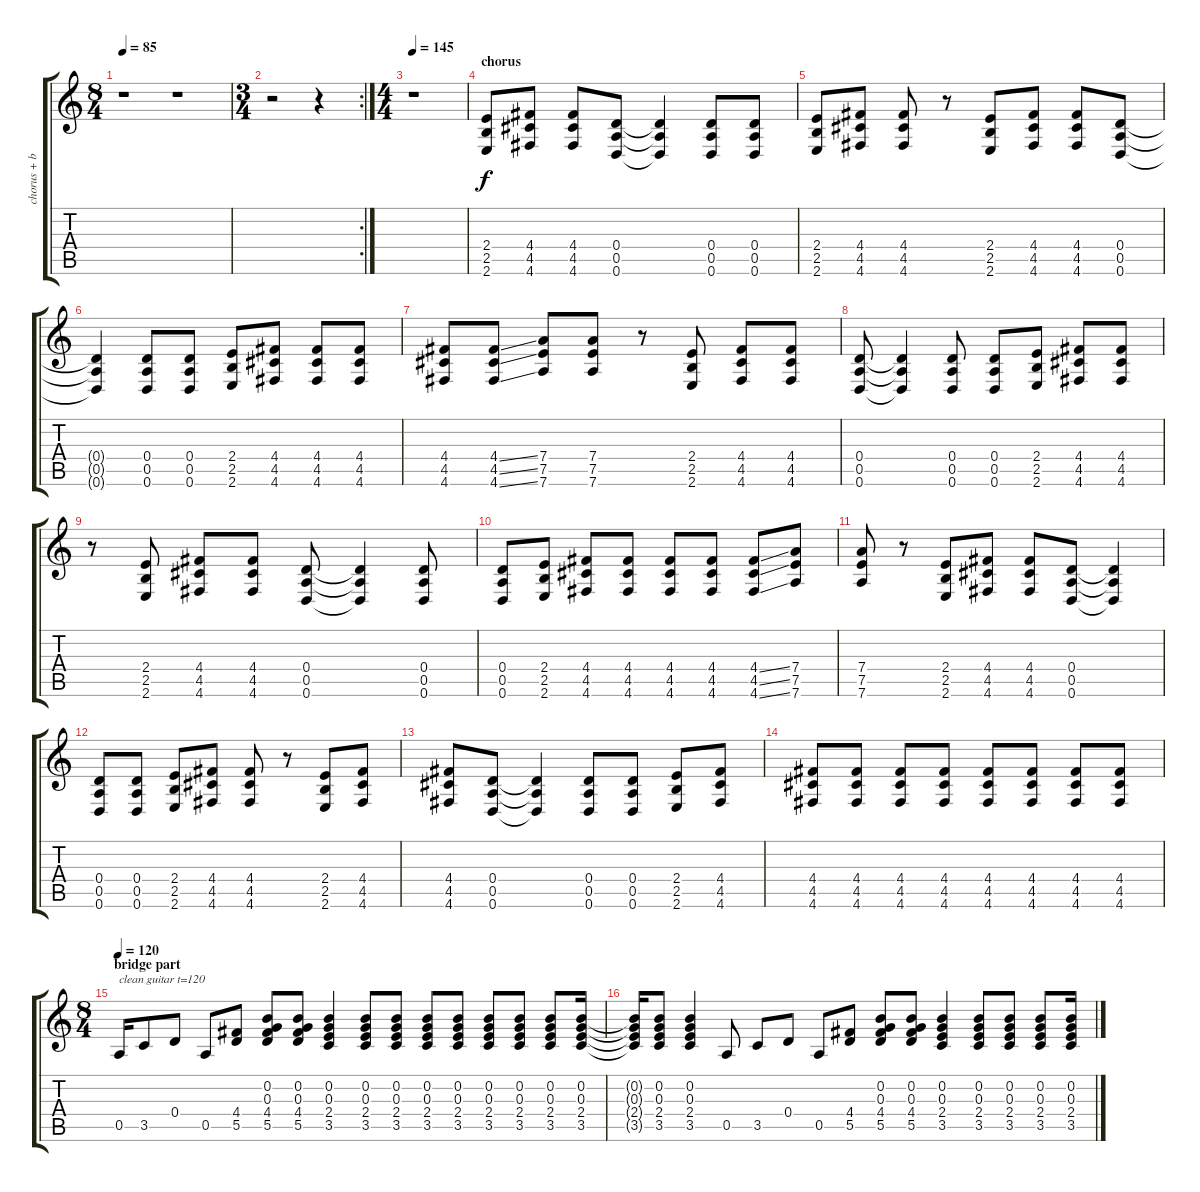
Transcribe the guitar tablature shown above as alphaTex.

\track ("chorus + bridge part" "chorus + b") {instrument overdrivenguitar}
\staff {score tabs}
\tuning (E4 B3 G3 D3 A2 D2) {hide}
\ts (8 4)
\tempo 85
\clef g2
\ks c
r.1{dy f} r.1 |
\rc 2
\ts (3 4)
r.2 r.4 |
\ts (4 4)
\tempo 145
r.1 |
\section ("" "chorus")
(2.4 2.5 2.6).8 (4.4 4.5 4.6).8 (4.4 4.5 4.6).8 (0.4 0.5 0.6).8 (0.4{t} 0.5{t} 0.6{t}).4 (0.4 0.5 0.6).8 (0.4 0.5 0.6).8 |
(2.4 2.5 2.6).8 (4.4 4.5 4.6).8 (4.4 4.5 4.6).8 r.8 (2.4 2.5 2.6).8 (4.4 4.5 4.6).8 (4.4 4.5 4.6).8 (0.4 0.5 0.6).8 |
(0.4{t} 0.5{t} 0.6{t}).4 (0.4 0.5 0.6).8 (0.4 0.5 0.6).8 (2.4 2.5 2.6).8 (4.4 4.5 4.6).8 (4.4 4.5 4.6).8 (4.4 4.5 4.6).8 |
(4.4 4.5 4.6).8 (4.4{ss} 4.5{ss} 4.6{ss}).8 (7.4 7.5 7.6).8 (7.4 7.5 7.6).8 r.8 (2.4 2.5 2.6).8 (4.4 4.5 4.6).8 (4.4 4.5 4.6).8 |
(0.4 0.5 0.6).8 (0.4{t} 0.5{t} 0.6{t}).4 (0.4 0.5 0.6).8 (0.4 0.5 0.6).8 (2.4 2.5 2.6).8 (4.4 4.5 4.6).8 (4.4 4.5 4.6).8 |
r.8 (2.4 2.5 2.6).8 (4.4 4.5 4.6).8 (4.4 4.5 4.6).8 (0.4 0.5 0.6).8 (0.4{t} 0.5{t} 0.6{t}).4 (0.4 0.5 0.6).8 |
(0.4 0.5 0.6).8 (2.4 2.5 2.6).8 (4.4 4.5 4.6).8 (4.4 4.5 4.6).8 (4.4 4.5 4.6).8 (4.4 4.5 4.6).8 (4.4{ss} 4.5{ss} 4.6{ss}).8 (7.4 7.5 7.6).8 |
(7.4 7.5 7.6).8 r.8 (2.4 2.5 2.6).8 (4.4 4.5 4.6).8 (4.4 4.5 4.6).8 (0.4 0.5 0.6).8 (0.4{t} 0.5{t} 0.6{t}).4 |
(0.4 0.5 0.6).8 (0.4 0.5 0.6).8 (2.4 2.5 2.6).8 (4.4 4.5 4.6).8 (4.4 4.5 4.6).8 r.8 (2.4 2.5 2.6).8 (4.4 4.5 4.6).8 |
(4.4 4.5 4.6).8 (0.4 0.5 0.6).8 (0.4{t} 0.5{t} 0.6{t}).4 (0.4 0.5 0.6).8 (0.4 0.5 0.6).8 (2.4 2.5 2.6).8 (4.4 4.5 4.6).8 |
(4.4 4.5 4.6).8 (4.4 4.5 4.6).8 (4.4 4.5 4.6).8 (4.4 4.5 4.6).8 (4.4 4.5 4.6).8 (4.4 4.5 4.6).8 (4.4 4.5 4.6).8 (4.4 4.5 4.6).8 |
\ts (8 4)
\section ("" "bridge part")
\tempo 120
0.5.16{txt "clean guitar t=120" volume 14 instrument electricguitarclean} 3.5.8 0.4.8 0.5.8 (4.4 5.5).8 (0.2 0.3 4.4 5.5).8 (0.2 0.3 4.4 5.5).8 (0.2 0.3 2.4 3.5).4 (0.2 0.3 2.4 3.5).8 (0.2 0.3 2.4 3.5).8 (0.2 0.3 2.4 3.5).8 (0.2 0.3 2.4 3.5).8 (0.2 0.3 2.4 3.5).8 (0.2 0.3 2.4 3.5).8 (0.2 0.3 2.4 3.5).8 (0.2 0.3 2.4 3.5).16 |
(0.2{t} 0.3{t} 2.4{t} 3.5{t}).16 (0.2 0.3 2.4 3.5).8 (0.2 0.3 2.4 3.5).4 0.5.8 3.5.8 0.4.8 0.5.8 (4.4 5.5).8 (0.2 0.3 4.4 5.5).8 (0.2 0.3 4.4 5.5).8 (0.2 0.3 2.4 3.5).4 (0.2 0.3 2.4 3.5).8 (0.2 0.3 2.4 3.5).8 (0.2 0.3 2.4 3.5).8 (0.2 0.3 2.4 3.5).16
